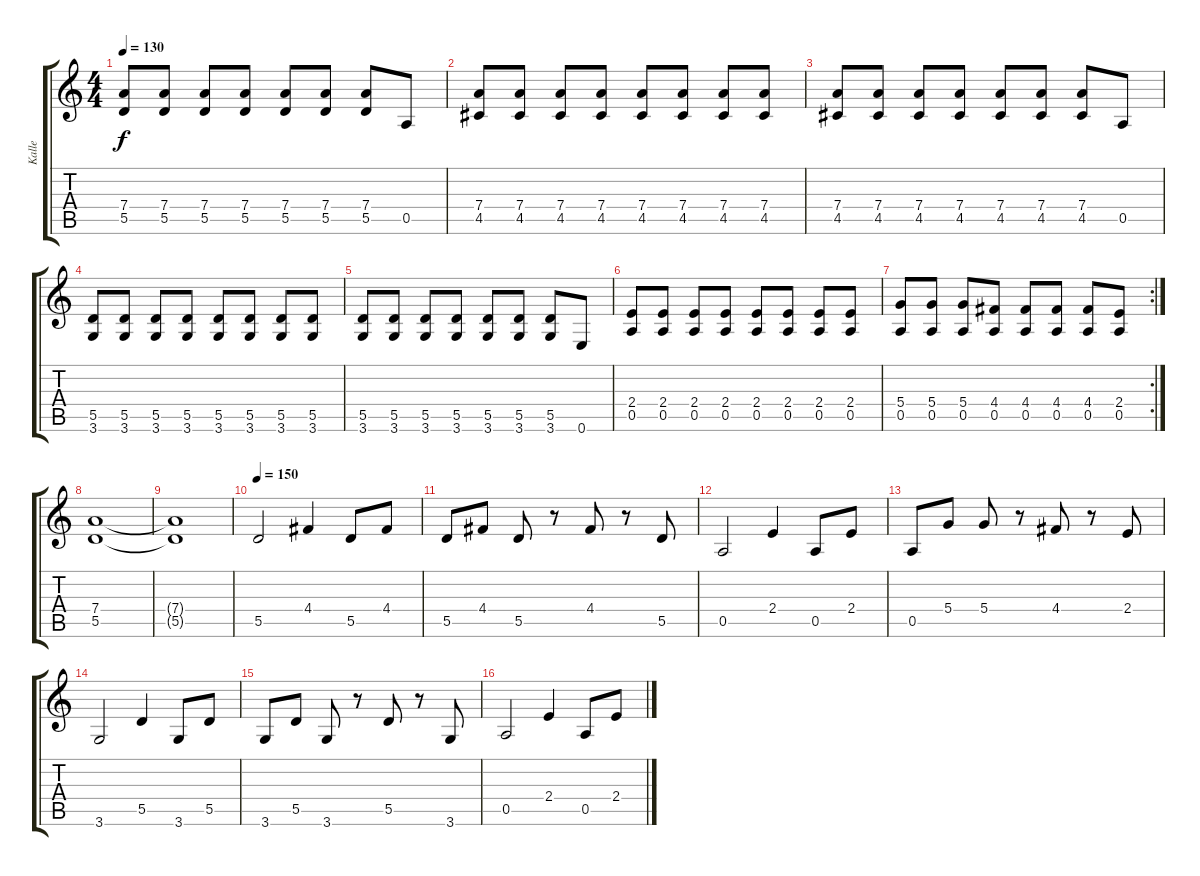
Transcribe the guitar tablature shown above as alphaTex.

\track ("Kalle" "Kalle") {instrument electricguitarclean}
\staff {score tabs}
\tuning (E4 B3 G3 D3 A2 E2) {hide}
\ts (4 4)
\tempo 130
\clef g2
\ks c
(7.4 5.5).8{dy f} (7.4 5.5).8 (7.4 5.5).8 (7.4 5.5).8 (7.4 5.5).8 (7.4 5.5).8 (7.4 5.5).8 0.5.8 |
(7.4 4.5).8 (7.4 4.5).8 (7.4 4.5).8 (7.4 4.5).8 (7.4 4.5).8 (7.4 4.5).8 (7.4 4.5).8 (7.4 4.5).8 |
(7.4 4.5).8 (7.4 4.5).8 (7.4 4.5).8 (7.4 4.5).8 (7.4 4.5).8 (7.4 4.5).8 (7.4 4.5).8 0.5.8 |
(5.5 3.6).8 (5.5 3.6).8 (5.5 3.6).8 (5.5 3.6).8 (5.5 3.6).8 (5.5 3.6).8 (5.5 3.6).8 (5.5 3.6).8 |
(5.5 3.6).8 (5.5 3.6).8 (5.5 3.6).8 (5.5 3.6).8 (5.5 3.6).8 (5.5 3.6).8 (5.5 3.6).8 0.6.8 |
(2.4 0.5).8 (2.4 0.5).8 (2.4 0.5).8 (2.4 0.5).8 (2.4 0.5).8 (2.4 0.5).8 (2.4 0.5).8 (2.4 0.5).8 |
\rc 2
(5.4 0.5).8 (5.4 0.5).8 (5.4 0.5).8 (4.4 0.5).8 (4.4 0.5).8 (4.4 0.5).8 (4.4 0.5).8 (2.4 0.5).8 |
(7.4 5.5).1{instrument distortionguitar} |
(7.4{t} 5.5{t}).1 |
\tempo 150
5.5.2{instrument electricguitarclean} 4.4.4 5.5.8 4.4.8 |
5.5.8 4.4.8 5.5.8 r.8 4.4.8 r.8 5.5.8 |
0.5.2 2.4.4 0.5.8 2.4.8 |
0.5.8 5.4.8 5.4.8 r.8 4.4.8 r.8 2.4.8 |
3.6.2 5.5.4 3.6.8 5.5.8 |
3.6.8 5.5.8 3.6.8 r.8 5.5.8 r.8 3.6.8 |
0.5.2 2.4.4 0.5.8 2.4.8
